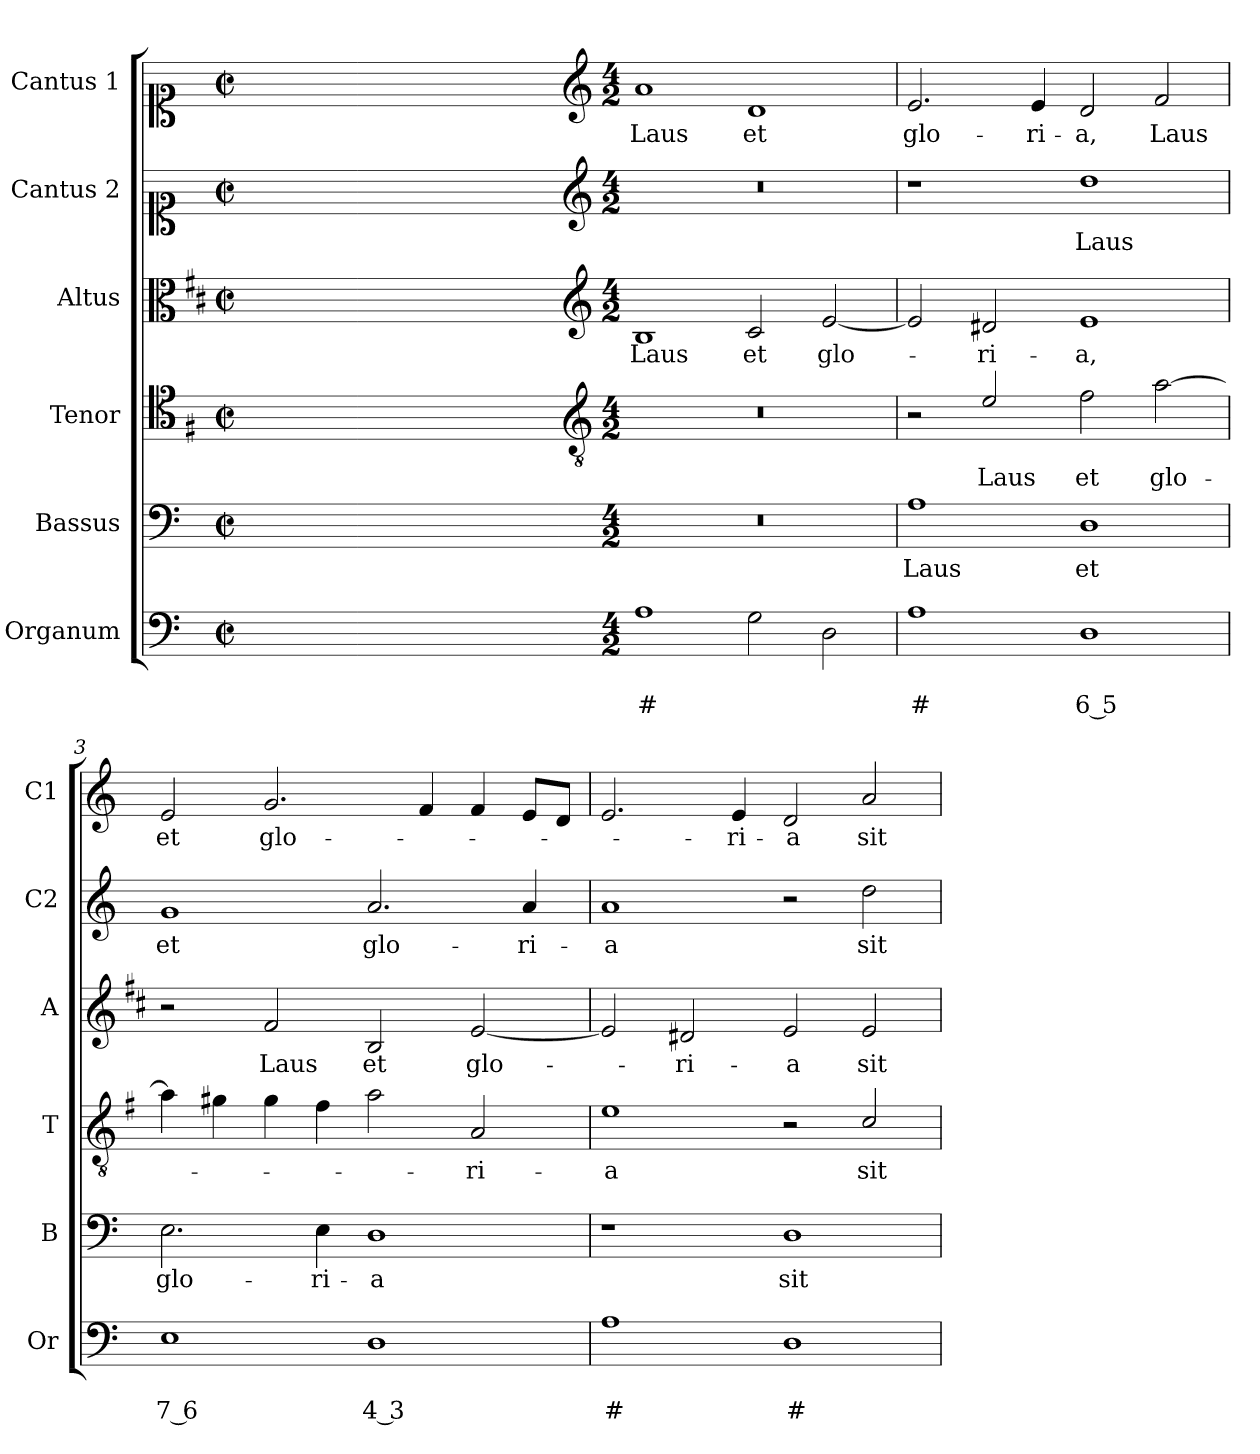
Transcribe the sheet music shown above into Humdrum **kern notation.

**kern	**text	**text	**kern	**text	**kern	**text	**kern	**text	**kern	**text	**kern	**text
*part6	*part6	*part6	*part5	*part5	*part4	*part4	*part3	*part3	*part2	*part2	*part1	*part1
*staff6	*staff6	*staff6	*staff5	*staff5	*staff4	*staff4	*staff3	*staff3	*staff2	*staff2	*staff1	*staff1
*I"Organum	*	*	*I"Bassus	*	*I"Tenor	*	*I"Altus	*	*I"Cantus 2	*	*I"Cantus 1	*
*I'Or	*	*	*I'B	*	*I'T	*	*I'A	*	*I'C2	*	*I'C1	*
*clefF4	*	*	*clefF4	*	*clefC4	*	*clefC3	*	*clefC1	*	*clefC1	*
*	*	*	*	*	*ITrd4c7	*	*ITrd1c2	*	*	*	*	*
*k[]	*	*	*k[]	*	*k[]	*	*k[]	*	*k[]	*	*k[]	*
*C:	*	*	*C:	*	*C:	*	*C:	*	*C:	*	*C:	*
*M2/2	*	*	*M2/2	*	*M2/2	*	*M2/2	*	*M2/2	*	*M2/2	*
*met(c|)	*	*	*met(c|)	*	*met(c|)	*	*met(c|)	*	*met(c|)	*	*met(c|)	*
=	=	=	=	=	=	=	=	=	=	=	=	=
1ryy	.	.	1ryy	.	1ryy	.	1ryy	.	1ryy	.	1ryy	.
=1X-	=1X-	=1X-	=1X-	=1X-	=1X-	=1X-	=1X-	=1X-	=1X-	=1X-	=1X-	=1X-
4ryy	.	.	4ryy	.	4ryy	.	4ryy	.	4ryy	.	4ryy	.
4ryy	.	.	4ryy	.	4ryy	.	4ryy	.	4ryy	.	4ryy	.
4ryy	.	.	4ryy	.	4ryy	.	4ryy	.	4ryy	.	4ryy	.
4ryy	.	.	4ryy	.	4ryy	.	4ryy	.	4ryy	.	4ryy	.
=1-	=1-	=1-	=1-	=1-	=1-	=1-	=1-	=1-	=1-	=1-	=1-	=1-
*	*	*	*	*	*clefGv2	*	*clefG2	*	*clefG2	*	*clefG2	*
*M4/2	*	*	*M4/2	*	*M4/2	*	*M4/2	*	*M4/2	*	*M4/2	*
!	!	!LO:LY:b	!	!	!	!	!	!LO:LY:b	!	!	!	!LO:LY:b
1A	.	#	0r	.	0r	.	1A	Laus	0r	.	1a	Laus
!	!	!	!	!	!	!	!	!LO:LY:b	!	!	!	!LO:LY:b
2G\	.	.	.	.	.	.	2B/	et	.	.	1d	et
!	!	!	!	!	!	!	!	!LO:LY:b	!	!	!	!
2D\	.	.	.	.	.	.	[2d/	glo-	.	.	.	.
=2	=2	=2	=2	=2	=2	=2	=2	=2	=2	=2	=2	=2
!	!	!LO:LY:b	!	!LO:LY:b	!	!	!	!	!	!	!	!LO:LY:b
1A	.	#	1A	Laus	2r	.	2d/]	.	1r	.	2.e/	glo-
!	!	!	!	!	!	!LO:LY:b	!	!LO:LY:b	!	!	!	!
.	.	.	.	.	2A/	Laus	2c#X/	-ri-	.	.	.	.
!	!	!	!	!	!	!	!	!	!	!	!	!LO:LY:b
.	.	.	.	.	.	.	.	.	.	.	4e/	-ri-
!	!	!LO:LY:b	!	!LO:LY:b	!	!LO:LY:b	!	!LO:LY:b	!	!LO:LY:b	!	!LO:LY:b
1D	.	6 5	1D	et	2B\	et	1d	-a,	1dd	Laus	2d/	-a,
!	!	!	!	!	!	!LO:LY:b	!	!	!	!	!	!LO:LY:b
.	.	.	.	.	[2d\	glo-	.	.	.	.	2f/	Laus
=3	=3	=3	=3	=3	=3	=3	=3	=3	=3	=3	=3	=3
!	!	!LO:LY:b	!	!LO:LY:b	!	!	!	!	!	!LO:LY:b	!	!LO:LY:b
1E	.	7 6	2.E\	glo-	4d\]	.	2r	.	1g	et	2e/	et
.	.	.	.	.	4c#X\	.	.	.	.	.	.	.
!	!	!	!	!	!	!	!	!LO:LY:b	!	!	!	!LO:LY:b
.	.	.	.	.	4c#\	.	2e/	Laus	.	.	2.g/	glo-
!	!	!	!	!LO:LY:b	!	!	!	!	!	!	!	!
.	.	.	4E\	-ri-	4B\	.	.	.	.	.	.	.
!	!	!LO:LY:b	!	!LO:LY:b	!	!	!	!LO:LY:b	!	!LO:LY:b	!	!
1D	.	4 3	1D	-a	2d\	.	2A/	et	2.a/	glo-	.	.
.	.	.	.	.	.	.	.	.	.	.	4f/	.
!	!	!	!	!	!	!LO:LY:b	!	!LO:LY:b	!	!	!	!
.	.	.	.	.	2D/	-ri-	[2d/	glo-	.	.	4f/	.
!	!	!	!	!	!	!	!	!	!	!LO:LY:b	!	!
.	.	.	.	.	.	.	.	.	4a/	-ri-	8e/L	.
.	.	.	.	.	.	.	.	.	.	.	8d/J	.
=4	=4	=4	=4	=4	=4	=4	=4	=4	=4	=4	=4	=4
!	!	!LO:LY:b	!	!	!	!LO:LY:b	!	!	!	!LO:LY:b	!	!
1A	.	#	1r	.	1A	-a	2d/]	.	1a	-a	2.e/	.
!	!	!	!	!	!	!	!	!LO:LY:b	!	!	!	!
.	.	.	.	.	.	.	2c#X/	-ri-	.	.	.	.
!	!	!	!	!	!	!	!	!	!	!	!	!LO:LY:b
.	.	.	.	.	.	.	.	.	.	.	4e/	-ri-
!	!	!LO:LY:b	!	!LO:LY:b	!	!	!	!LO:LY:b	!	!	!	!LO:LY:b
1D	.	#	1D	sit	2r	.	2d/	-a	2r	.	2d/	-a
!	!	!	!	!	!	!LO:LY:b	!	!LO:LY:b	!	!LO:LY:b	!	!LO:LY:b
.	.	.	.	.	2F/	sit	2d/	sit	2dd\	sit	2a/	sit
=	=	=	=	=	=	=	=	=	=	=	=	=
*-	*-	*-	*-	*-	*-	*-	*-	*-	*-	*-	*-	*-
